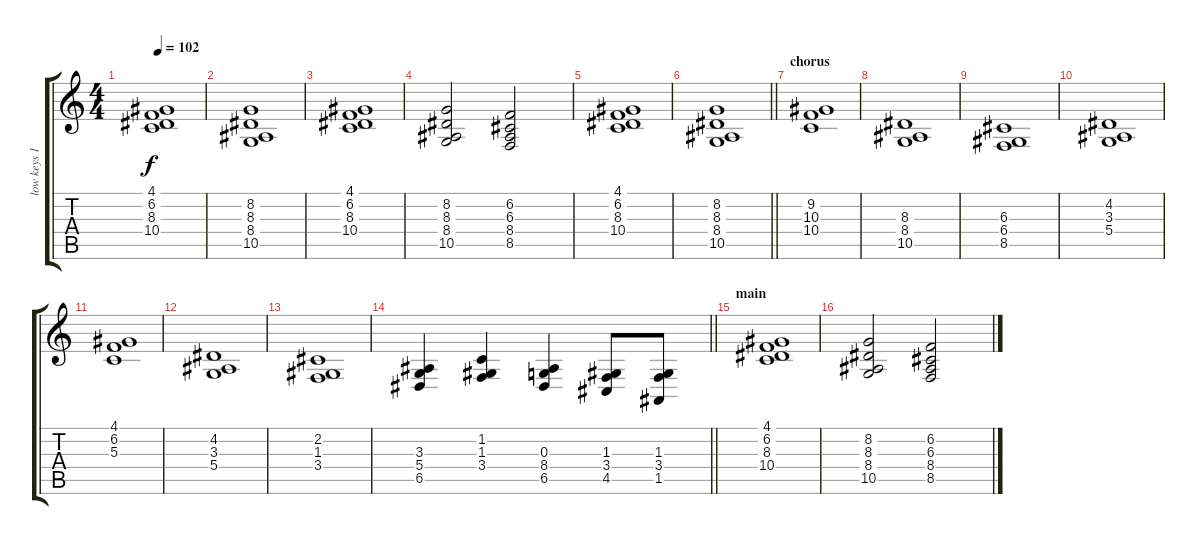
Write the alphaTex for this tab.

\track ("low keys 1" "low keys 1") {instrument frenchhorn}
\staff {score tabs}
\tuning (E4 B3 G3 D3 A2 E2) {hide}
\ts (4 4)
\tempo 102
\clef g2
\ks c
(4.1 6.2 8.3 10.4).1{dy f} |
(8.2 8.3 8.4 10.5).1 |
(4.1 6.2 8.3 10.4).1 |
(8.2 8.3 8.4 10.5).2 (6.2 6.3 8.4 8.5).2 |
(4.1 6.2 8.3 10.4).1 |
\barLineRight lightlight
(8.2 8.3 8.4 10.5).1 |
\section ("" "chorus")
(9.2 10.3 10.4).1 |
(8.3 8.4 10.5).1 |
(6.3 6.4 8.5).1 |
(4.2 3.3 5.4).1 |
(4.1 6.2 5.3).1 |
(4.2 3.3 5.4).1 |
(2.2 1.3 3.4).1 |
\barLineRight lightlight
(3.3 5.4 6.5).4 (1.2 1.3 3.4).4 (0.3 8.4 6.5).4 (1.3 3.4 4.5).8 (1.3 3.4 1.5).8 |
\section ("" "main")
(4.1 6.2 8.3 10.4).1 |
(8.2 8.3 8.4 10.5).2 (6.2 6.3 8.4 8.5).2
